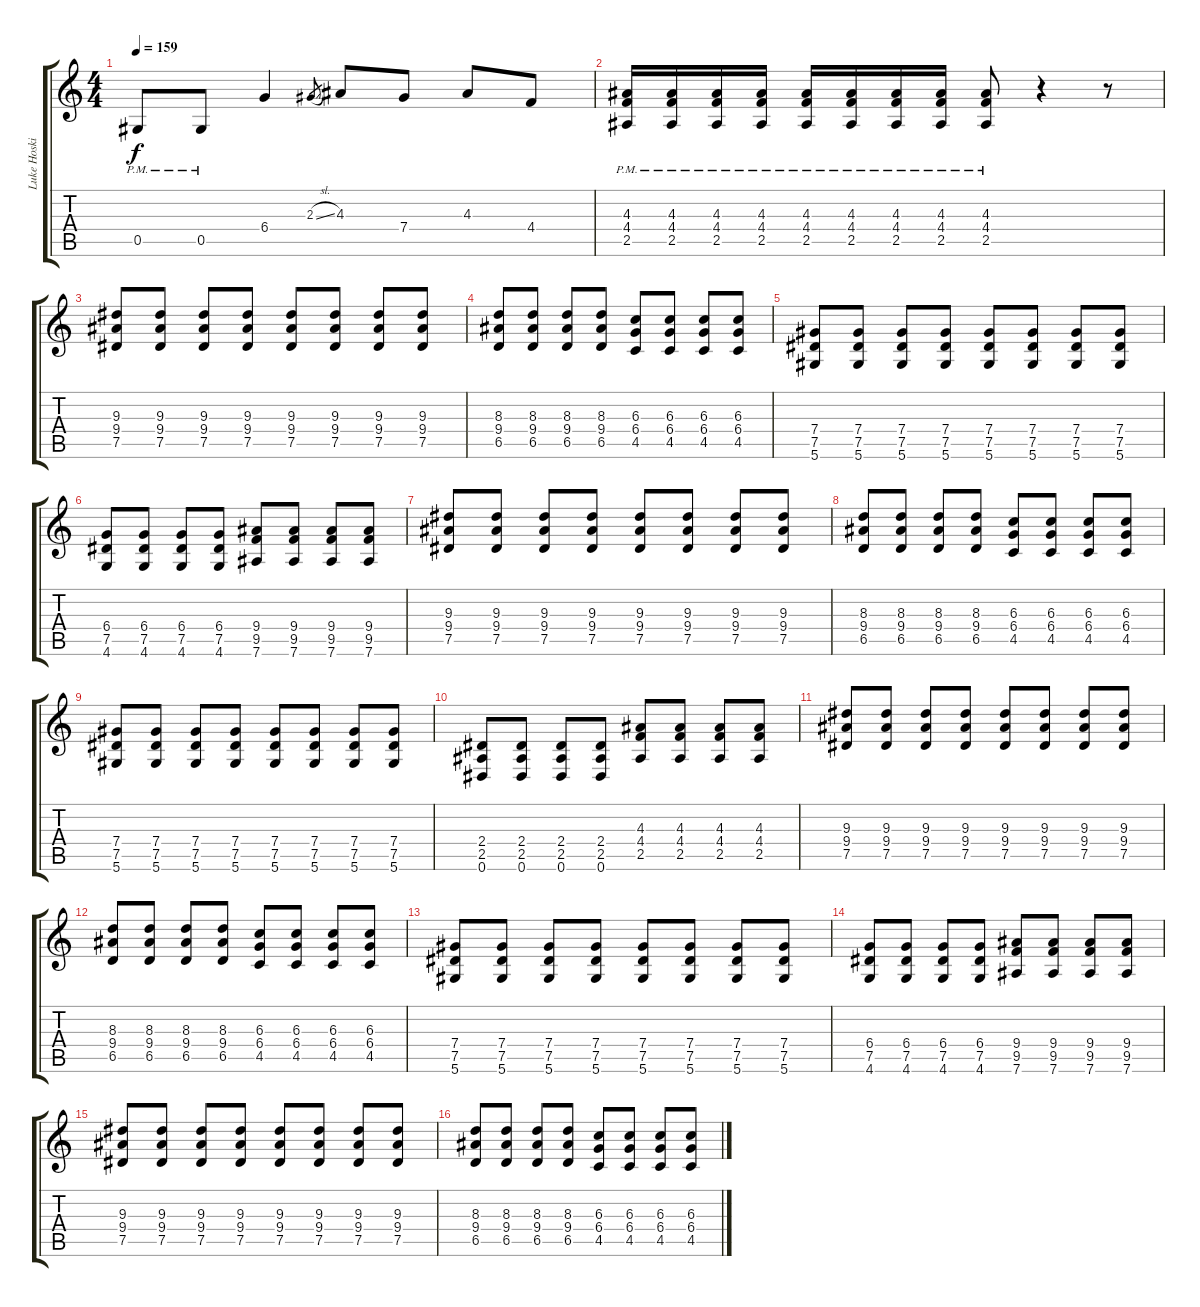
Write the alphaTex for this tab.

\track ("Luke Hoskin" "Luke Hoski") {instrument overdrivenguitar}
\staff {score tabs}
\tuning (Eb4 Bb3 Gb3 Db3 Ab2 Eb2) {hide}
\ts (4 4)
\tempo 159
\clef g2
\ks c
0.5{pm}.8{dy f} 0.5{pm}.8 6.4.4 2.3{sl}.8{gr} 4.3.8 7.4.8 4.3.8 4.4.8 |
(4.3{pm} 4.4{pm} 2.5{pm}).16{volume 16} (4.3{pm} 4.4{pm} 2.5{pm}).16 (4.3{pm} 4.4{pm} 2.5{pm}).16 (4.3{pm} 4.4{pm} 2.5{pm}).16 (4.3{pm} 4.4{pm} 2.5{pm}).16 (4.3{pm} 4.4{pm} 2.5{pm}).16 (4.3{pm} 4.4{pm} 2.5{pm}).16 (4.3{pm} 4.4{pm} 2.5{pm}).16 (4.3{pm} 4.4{pm} 2.5{pm}).8 r.4 r.8 |
(9.3 9.4 7.5).8 (9.3 9.4 7.5).8 (9.3 9.4 7.5).8 (9.3 9.4 7.5).8 (9.3 9.4 7.5).8 (9.3 9.4 7.5).8 (9.3 9.4 7.5).8 (9.3 9.4 7.5).8 |
(8.3 9.4 6.5).8 (8.3 9.4 6.5).8 (8.3 9.4 6.5).8 (8.3 9.4 6.5).8 (6.3 6.4 4.5).8 (6.3 6.4 4.5).8 (6.3 6.4 4.5).8 (6.3 6.4 4.5).8 |
(7.4 7.5 5.6).8 (7.4 7.5 5.6).8 (7.4 7.5 5.6).8 (7.4 7.5 5.6).8 (7.4 7.5 5.6).8 (7.4 7.5 5.6).8 (7.4 7.5 5.6).8 (7.4 7.5 5.6).8 |
(6.4 7.5 4.6).8 (6.4 7.5 4.6).8 (6.4 7.5 4.6).8 (6.4 7.5 4.6).8 (9.4 9.5 7.6).8 (9.4 9.5 7.6).8 (9.4 9.5 7.6).8 (9.4 9.5 7.6).8 |
(9.3 9.4 7.5).8 (9.3 9.4 7.5).8 (9.3 9.4 7.5).8 (9.3 9.4 7.5).8 (9.3 9.4 7.5).8 (9.3 9.4 7.5).8 (9.3 9.4 7.5).8 (9.3 9.4 7.5).8 |
(8.3 9.4 6.5).8 (8.3 9.4 6.5).8 (8.3 9.4 6.5).8 (8.3 9.4 6.5).8 (6.3 6.4 4.5).8 (6.3 6.4 4.5).8 (6.3 6.4 4.5).8 (6.3 6.4 4.5).8 |
(7.4 7.5 5.6).8 (7.4 7.5 5.6).8 (7.4 7.5 5.6).8 (7.4 7.5 5.6).8 (7.4 7.5 5.6).8 (7.4 7.5 5.6).8 (7.4 7.5 5.6).8 (7.4 7.5 5.6).8 |
(2.4 2.5 0.6).8 (2.4 2.5 0.6).8 (2.4 2.5 0.6).8 (2.4 2.5 0.6).8 (4.3 4.4 2.5).8 (4.3 4.4 2.5).8 (4.3 4.4 2.5).8 (4.3 4.4 2.5).8 |
(9.3 9.4 7.5).8 (9.3 9.4 7.5).8 (9.3 9.4 7.5).8 (9.3 9.4 7.5).8 (9.3 9.4 7.5).8 (9.3 9.4 7.5).8 (9.3 9.4 7.5).8 (9.3 9.4 7.5).8 |
(8.3 9.4 6.5).8 (8.3 9.4 6.5).8 (8.3 9.4 6.5).8 (8.3 9.4 6.5).8 (6.3 6.4 4.5).8 (6.3 6.4 4.5).8 (6.3 6.4 4.5).8 (6.3 6.4 4.5).8 |
(7.4 7.5 5.6).8 (7.4 7.5 5.6).8 (7.4 7.5 5.6).8 (7.4 7.5 5.6).8 (7.4 7.5 5.6).8 (7.4 7.5 5.6).8 (7.4 7.5 5.6).8 (7.4 7.5 5.6).8 |
(6.4 7.5 4.6).8 (6.4 7.5 4.6).8 (6.4 7.5 4.6).8 (6.4 7.5 4.6).8 (9.4 9.5 7.6).8 (9.4 9.5 7.6).8 (9.4 9.5 7.6).8 (9.4 9.5 7.6).8 |
(9.3 9.4 7.5).8 (9.3 9.4 7.5).8 (9.3 9.4 7.5).8 (9.3 9.4 7.5).8 (9.3 9.4 7.5).8 (9.3 9.4 7.5).8 (9.3 9.4 7.5).8 (9.3 9.4 7.5).8 |
(8.3 9.4 6.5).8 (8.3 9.4 6.5).8 (8.3 9.4 6.5).8 (8.3 9.4 6.5).8 (6.3 6.4 4.5).8 (6.3 6.4 4.5).8 (6.3 6.4 4.5).8 (6.3 6.4 4.5).8
